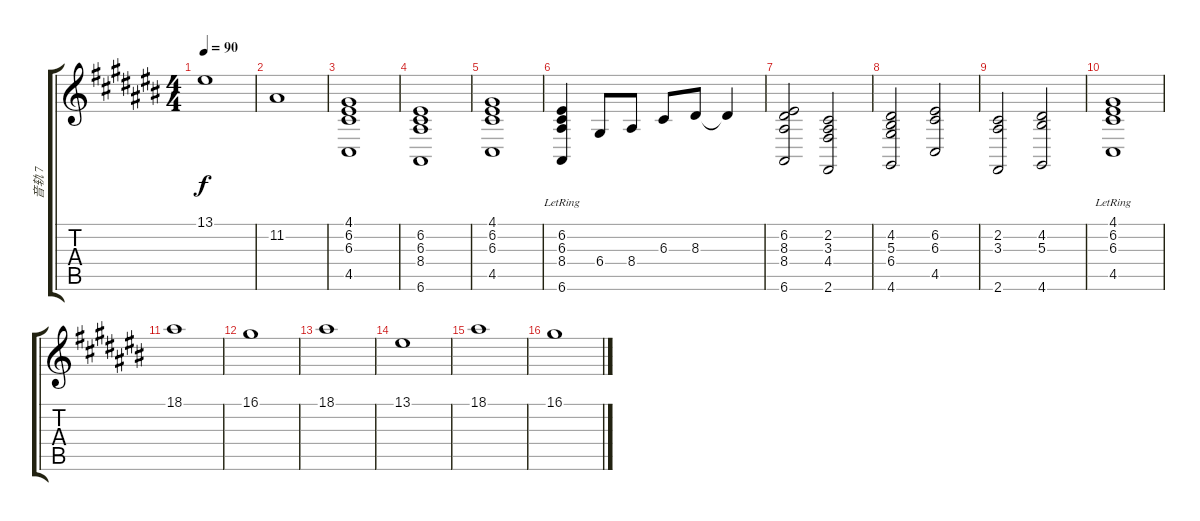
\track ("音轨 7" "音轨 7") {instrument stringensemble1}
\staff {score tabs}
\tuning (E4 B3 G3 D3 A2 E2) {hide}
\ts (4 4)
\tempo 90
\clef g2
\ks c#
13.1.1{dy f} |
11.2.1 |
(4.1 6.2 6.3 4.5).1 |
(6.2 6.3 8.4 6.6).1 |
(4.1 6.2 6.3 4.5).1 |
(6.2{lr} 6.3{lr} 8.4{lr} 6.6{lr}).4 6.4.8 8.4.8 6.3.8 8.3.8 8.3{t}.4 |
(6.2 8.3 8.4 6.6).2 (2.2 3.3 4.4 2.6).2 |
(4.2 5.3 6.4 4.6).2 (6.2 6.3 4.5).2 |
(2.2 3.3 2.6).2 (4.2 5.3 4.6).2 |
(4.1{lr} 6.2{lr} 6.3{lr} 4.5{lr}).1 |
18.1.1 |
16.1.1 |
18.1.1 |
13.1.1 |
18.1.1 |
16.1.1
